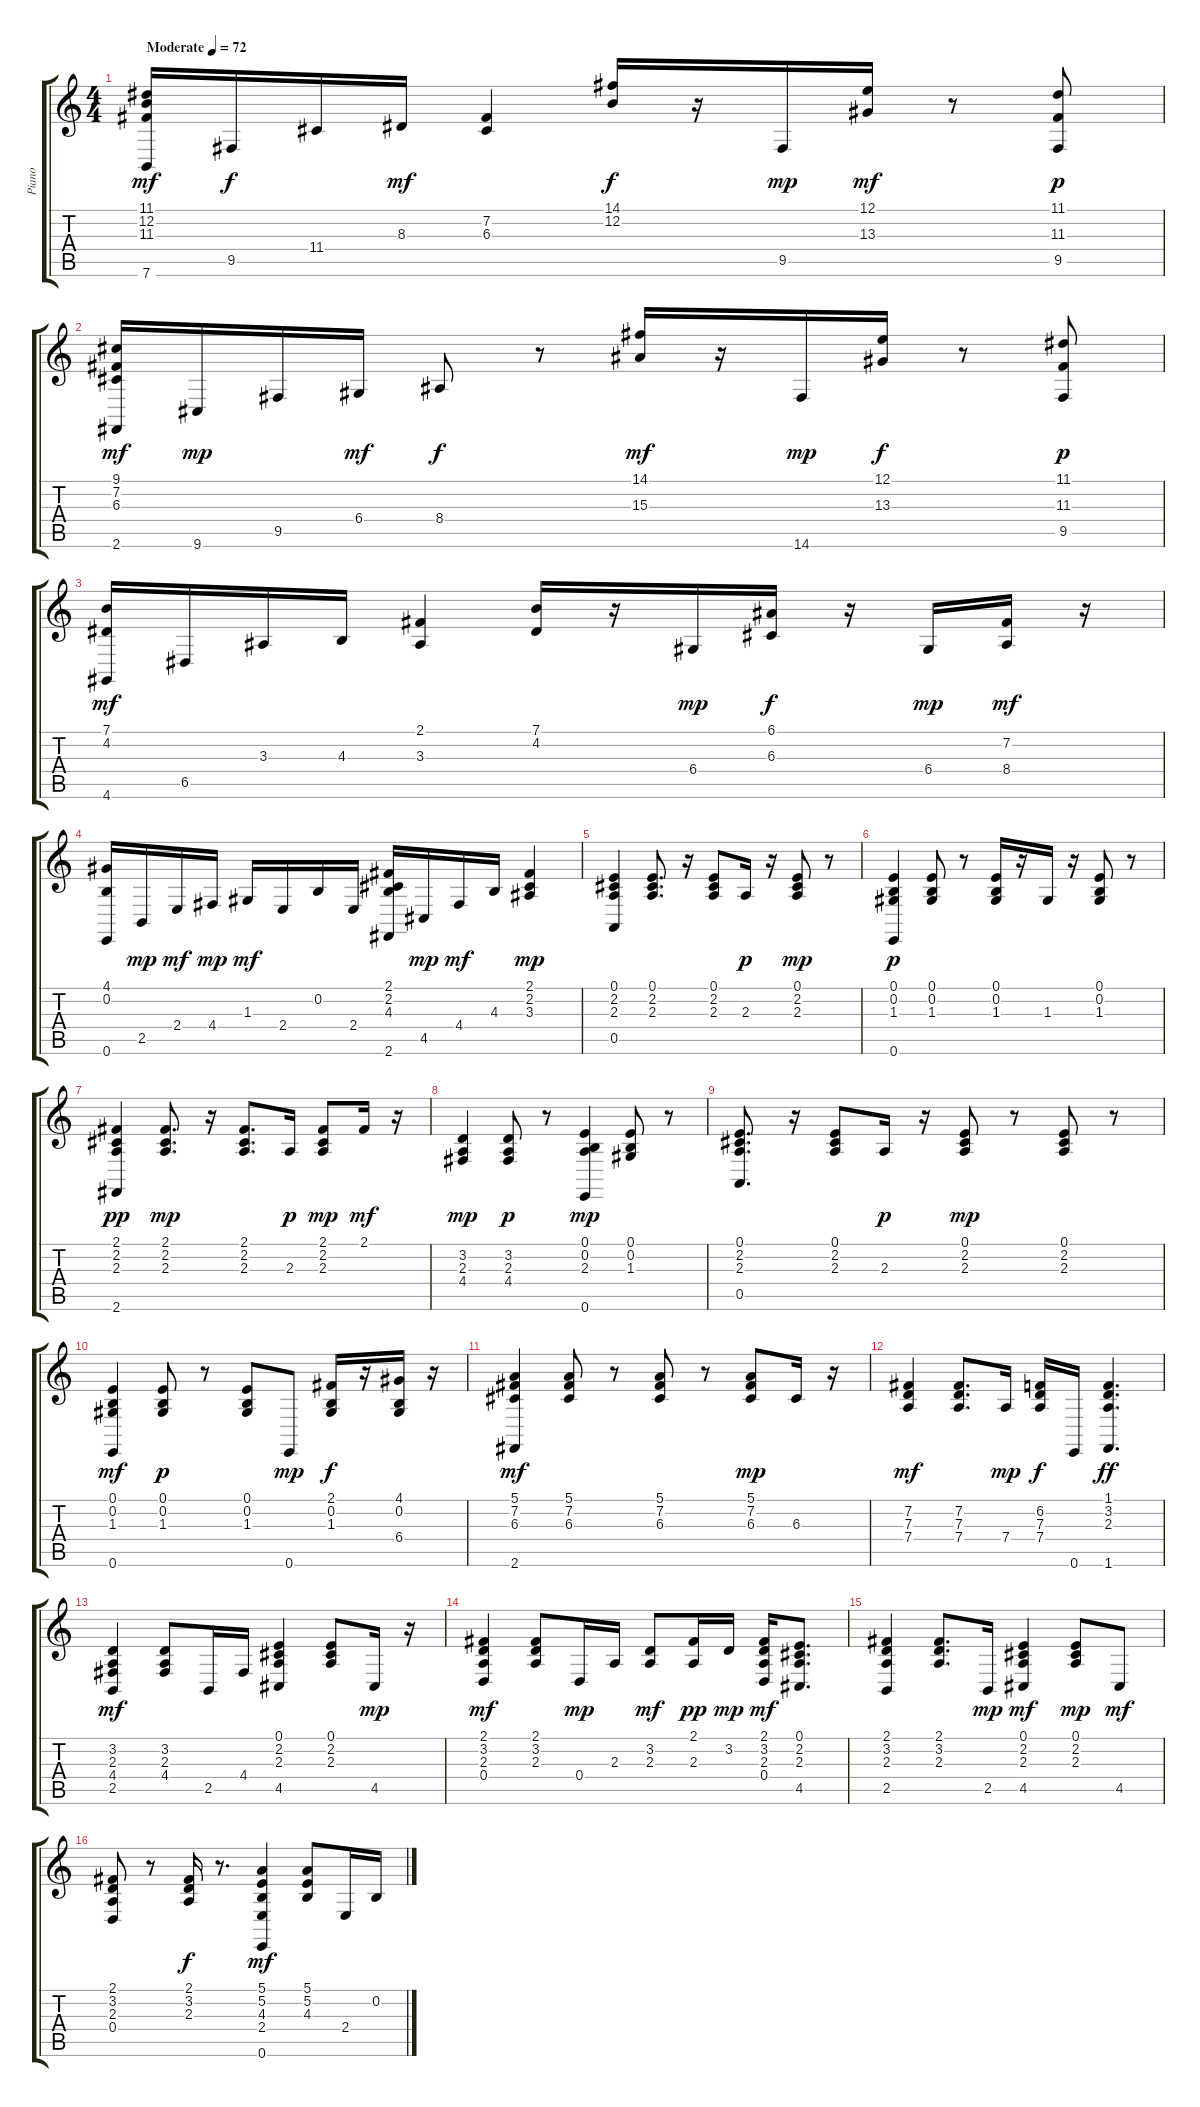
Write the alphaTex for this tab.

\track ("Piano" "Piano") {instrument acousticgrandpiano}
\staff {score tabs}
\tuning (E4 B3 G3 D3 A2 E2) {hide}
\ts (4 4)
\tempo (72 "Moderate")
\clef g2
\ks c
(11.1 12.2 11.3 7.6).16{dy mf instrument acousticgrandpiano} 9.5.16{dy f} 11.4.16 8.3.16{dy mf} (7.2 6.3).4 (14.1 12.2).16{dy f} r.16 9.5.16{dy mp} (12.1 13.3).16{dy mf} r.8 (11.1 11.3 9.5).8{dy p} |
(9.1 7.2 6.3 2.6).16{dy mf} 9.6.16{dy mp} 9.5.16 6.4.16{dy mf} 8.4.8{dy f} r.8 (14.1 15.3).16{dy mf} r.16 14.6.16{dy mp} (12.1 13.3).16{dy f} r.8 (11.1 11.3 9.5).8{dy p} |
(7.1 4.2 4.6).16{dy mf} 6.5.16 3.3.16 4.3.16 (2.1 3.3).4 (7.1 4.2).16 r.16 6.4.16{dy mp} (6.1 6.3).16{dy f} r.16 6.4.16{dy mp} (7.2 8.4).16{dy mf} r.16 |
(4.1 0.2 0.6).16 2.5.16{dy mp} 2.4.16{dy mf} 4.4.16{dy mp} 1.3.16{dy mf} 2.4.16 0.2.16 2.4.16 (2.1 2.2 4.3 2.6).16 4.5.16{dy mp} 4.4.16{dy mf} 4.3.16 (2.1 2.2 3.3).4{dy mp} |
(0.1 2.2 2.3 0.5).4 (0.1 2.2 2.3).8{d} r.16 (0.1 2.2 2.3).8 2.3.16{dy p} r.16 (0.1 2.2 2.3).8{dy mp} r.8 |
(0.1 0.2 1.3 0.6).4{dy p} (0.1 0.2 1.3).8 r.8 (0.1 0.2 1.3).16 r.16 1.3.16 r.16 (0.1 0.2 1.3).8 r.8 |
(2.1 2.2 2.3 2.6).4{dy pp} (2.1 2.2 2.3).8{d dy mp} r.16 (2.1 2.2 2.3).8{d} 2.3.16{dy p} (2.1 2.2 2.3).8{dy mp} 2.1.16{dy mf} r.16 |
(3.2 2.3 4.4).4{dy mp} (3.2 2.3 4.4).8{dy p} r.8 (0.1 0.2 2.3 0.6).4{dy mp} (0.1 0.2 1.3).8 r.8 |
(0.1 2.2 2.3 0.5).8{d} r.16 (0.1 2.2 2.3).8 2.3.16{dy p} r.16 (0.1 2.2 2.3).8{dy mp} r.8 (0.1 2.2 2.3).8 r.8 |
(0.1 0.2 1.3 0.6).4{dy mf} (0.1 0.2 1.3).8{dy p} r.8 (0.1 0.2 1.3).8 0.6.8{dy mp} (2.1 0.2 1.3).16{dy f} r.16 (4.1 0.2 6.4).16 r.16 |
(5.1 7.2 6.3 2.6).4{dy mf} (5.1 7.2 6.3).8 r.8 (5.1 7.2 6.3).8 r.8 (5.1 7.2 6.3).8{dy mp} 6.3.16 r.16 |
(7.2 7.3 7.4).4{dy mf} (7.2 7.3 7.4).8{d} 7.4.16{dy mp} (6.2 7.3 7.4).16{dy f} 0.6.16 (1.1 3.2 2.3 1.6).4{d dy ff} |
(3.2 2.3 4.4 2.5).4{dy mf} (3.2 2.3 4.4).8 2.5.16 4.4.16 (0.1 2.2 2.3 4.5).4 (0.1 2.2 2.3).8 4.5.16{dy mp} r.16 |
(2.1 3.2 2.3 0.4).4{dy mf} (2.1 3.2 2.3).8 0.4.16{dy mp} 2.3.16 (3.2 2.3).8{dy mf} (2.1 2.3).16{dy pp} 3.2.16{dy mp} (2.1 3.2 2.3 0.4).16{dy mf} (0.1 2.2 2.3 4.5).8{d} |
(2.1 3.2 2.3 2.5).4 (2.1 3.2 2.3).8{d} 2.5.16{dy mp} (0.1 2.2 2.3 4.5).4{dy mf} (0.1 2.2 2.3).8{dy mp} 4.5.8{dy mf} |
(2.1 3.2 2.3 0.4).8 r.8 (2.1 3.2 2.3).16{dy f} r.8{d} (5.1 5.2 4.3 2.4 0.6).4{dy mf} (5.1 5.2 4.3).8 2.4.16 0.2.16
